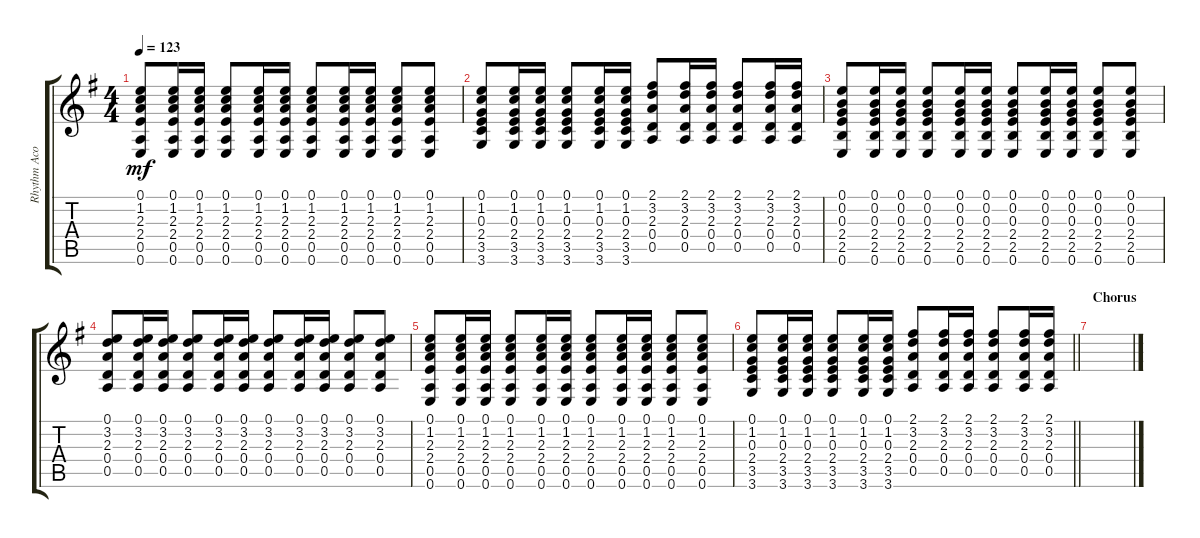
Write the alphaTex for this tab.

\track ("Rhythm Acoustic" "Rhythm Aco") {instrument acousticguitarsteel}
\staff {score tabs}
\tuning (E4 B3 G3 D3 A2 E2) {hide}
\ts (4 4)
\tempo 123
\clef g2
\ks g
(0.1 1.2 2.3 2.4 0.5 0.6).8{dy mf} (0.1 1.2 2.3 2.4 0.5 0.6).16 (0.1 1.2 2.3 2.4 0.5 0.6).16 (0.1 1.2 2.3 2.4 0.5 0.6).8 (0.1 1.2 2.3 2.4 0.5 0.6).16 (0.1 1.2 2.3 2.4 0.5 0.6).16 (0.1 1.2 2.3 2.4 0.5 0.6).8 (0.1 1.2 2.3 2.4 0.5 0.6).16 (0.1 1.2 2.3 2.4 0.5 0.6).16 (0.1 1.2 2.3 2.4 0.5 0.6).8 (0.1 1.2 2.3 2.4 0.5 0.6).8 |
(0.1 1.2 0.3 2.4 3.5 3.6).8 (0.1 1.2 0.3 2.4 3.5 3.6).16 (0.1 1.2 0.3 2.4 3.5 3.6).16 (0.1 1.2 0.3 2.4 3.5 3.6).8 (0.1 1.2 0.3 2.4 3.5 3.6).16 (0.1 1.2 0.3 2.4 3.5 3.6).16 (2.1 3.2 2.3 0.4 0.5).8 (2.1 3.2 2.3 0.4 0.5).16 (2.1 3.2 2.3 0.4 0.5).16 (2.1 3.2 2.3 0.4 0.5).8 (2.1 3.2 2.3 0.4 0.5).16 (2.1 3.2 2.3 0.4 0.5).16 |
(0.1 0.2 0.3 2.4 2.5 0.6).8 (0.1 0.2 0.3 2.4 2.5 0.6).16 (0.1 0.2 0.3 2.4 2.5 0.6).16 (0.1 0.2 0.3 2.4 2.5 0.6).8 (0.1 0.2 0.3 2.4 2.5 0.6).16 (0.1 0.2 0.3 2.4 2.5 0.6).16 (0.1 0.2 0.3 2.4 2.5 0.6).8 (0.1 0.2 0.3 2.4 2.5 0.6).16 (0.1 0.2 0.3 2.4 2.5 0.6).16 (0.1 0.2 0.3 2.4 2.5 0.6).8 (0.1 0.2 0.3 2.4 2.5 0.6).8 |
(0.1 3.2 2.3 0.4 0.5).8 (0.1 3.2 2.3 0.4 0.5).16 (0.1 3.2 2.3 0.4 0.5).16 (0.1 3.2 2.3 0.4 0.5).8 (0.1 3.2 2.3 0.4 0.5).16 (0.1 3.2 2.3 0.4 0.5).16 (0.1 3.2 2.3 0.4 0.5).8 (0.1 3.2 2.3 0.4 0.5).16 (0.1 3.2 2.3 0.4 0.5).16 (0.1 3.2 2.3 0.4 0.5).8 (0.1 3.2 2.3 0.4 0.5).8 |
(0.1 1.2 2.3 2.4 0.5 0.6).8 (0.1 1.2 2.3 2.4 0.5 0.6).16 (0.1 1.2 2.3 2.4 0.5 0.6).16 (0.1 1.2 2.3 2.4 0.5 0.6).8 (0.1 1.2 2.3 2.4 0.5 0.6).16 (0.1 1.2 2.3 2.4 0.5 0.6).16 (0.1 1.2 2.3 2.4 0.5 0.6).8 (0.1 1.2 2.3 2.4 0.5 0.6).16 (0.1 1.2 2.3 2.4 0.5 0.6).16 (0.1 1.2 2.3 2.4 0.5 0.6).8 (0.1 1.2 2.3 2.4 0.5 0.6).8 |
\barLineRight lightlight
(0.1 1.2 0.3 2.4 3.5 3.6).8 (0.1 1.2 0.3 2.4 3.5 3.6).16 (0.1 1.2 0.3 2.4 3.5 3.6).16 (0.1 1.2 0.3 2.4 3.5 3.6).8 (0.1 1.2 0.3 2.4 3.5 3.6).16 (0.1 1.2 0.3 2.4 3.5 3.6).16 (2.1 3.2 2.3 0.4 0.5).8 (2.1 3.2 2.3 0.4 0.5).16 (2.1 3.2 2.3 0.4 0.5).16 (2.1 3.2 2.3 0.4 0.5).8 (2.1 3.2 2.3 0.4 0.5).16 (2.1 3.2 2.3 0.4 0.5).16 |
\section ("" "Chorus")
